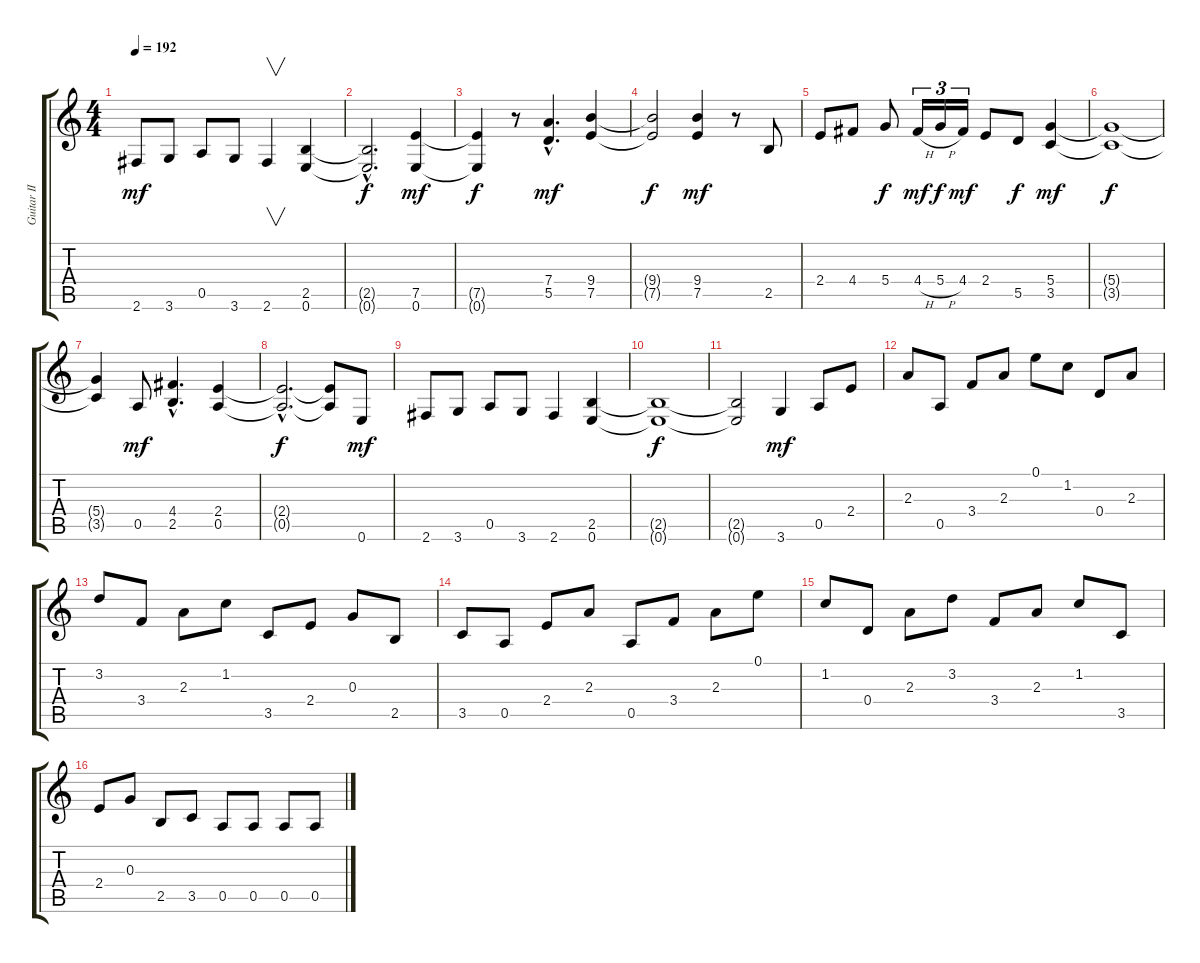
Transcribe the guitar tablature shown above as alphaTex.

\track ("Guitar II" "Guitar II") {instrument distortionguitar}
\staff {score tabs}
\tuning (E4 B3 G3 D3 A2 E2) {hide}
\ts (4 4)
\tempo 192
\clef g2
\ks c
2.6.8{dy mf} 3.6.8 0.5.8 3.6.8 2.6.4{v} (2.5 0.6).4 |
(2.5{hac t} 0.6{hac t}).2{d dy f} (7.5 0.6).4{dy mf} |
(7.5{t} 0.6{t}).4{dy f} r.8 (7.4{hac} 5.5{hac}).4{d dy mf} (9.4 7.5).4 |
(9.4{t} 7.5{t}).2{dy f} (9.4 7.5).4{dy mf} r.8 2.5.8 |
2.4.8 4.4.8 5.4.8{dy f} 4.4{h}.16{tu (3 2) dy mf} 5.4{h}.16{tu (3 2) dy f} 4.4.16{tu (3 2) dy mf} 2.4.8 5.5.8{dy f} (5.4 3.5).4{dy mf} |
(5.4{t} 3.5{t}).1{dy f} |
(5.4{t} 3.5{t}).4 0.5.8{dy mf} (4.4{hac} 2.5{hac}).4{d} (2.4 0.5).4 |
(2.4{hac t} 0.5{hac t}).2{d dy f} (2.4{t} 0.5{t}).8 0.6.8{dy mf} |
2.6.8 3.6.8 0.5.8 3.6.8 2.6.4 (2.5 0.6).4 |
(2.5{t} 0.6{t}).1{dy f} |
(2.5{t} 0.6{t}).2 3.6.4{dy mf} 0.5.8 2.4.8 |
2.3.8 0.5.8 3.4.8 2.3.8 0.1.8 1.2.8 0.4.8 2.3.8 |
3.2.8 3.4.8 2.3.8 1.2.8 3.5.8 2.4.8 0.3.8 2.5.8 |
3.5.8 0.5.8 2.4.8 2.3.8 0.5.8 3.4.8 2.3.8 0.1.8 |
1.2.8 0.4.8 2.3.8 3.2.8 3.4.8 2.3.8 1.2.8 3.5.8 |
2.4.8 0.3.8 2.5.8 3.5.8 0.5.8 0.5.8 0.5.8 0.5.8
